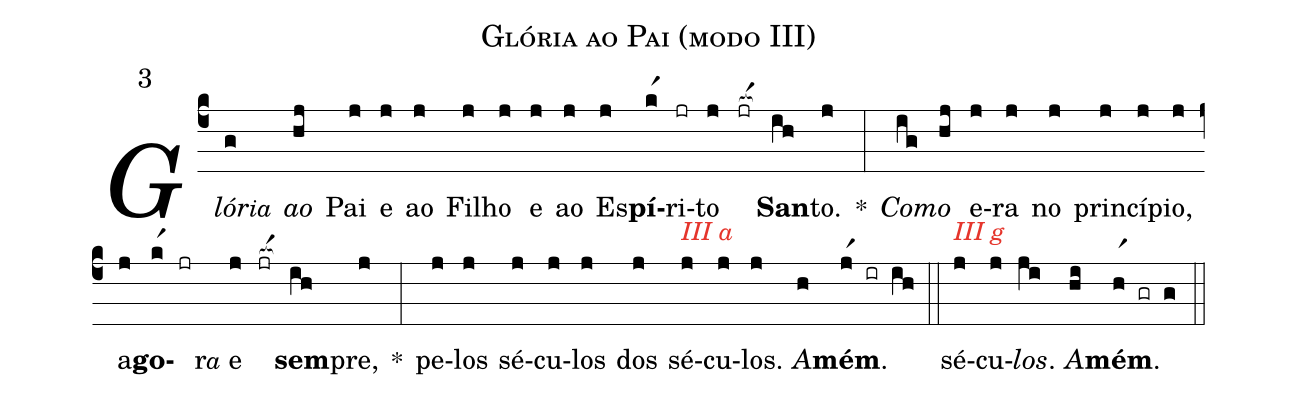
name: Glória ao Pai (modo III);
mode: 3;
%%
(c4)

<i>Glór</i><e>ia</e>(g) <i>ao</i>(hj) Pai(j) e(j) ao(j) Fi(j)lho(j) e(j) ao(j) Es(j)<b>pí</b>(kr1)ri(jr)to(j) <nlba>(jr[ocba:1{])<b>San</b></nlba>(ih[ocba:0}])to.(j) *(:) <i>Co</i>(ig)<i>mo</i>(hj) e(j)ra(j) no(j) prin(j)cí(j)pio,(j) a(j)<b>go</b>(kr1)(jr)r<e>a</e> e(j) <nlba>(jr[ocba:1{])<b>sem</b></nlba>(ih[ocba:0}])pre,(j) *(:) pe(j)los(j) sé(j)cu(j)los(j) dos(j)

sé<alt>\textcolor{gregoriocolor}{III a}</alt>(j)cu(j)los.(j) <i>A</i>(h)<b>mém</b>.(jr1 ir ih)

(::)

sé<alt>\textcolor{gregoriocolor}{III g}</alt>(j)cu(j)<i>los</i>.(ji) <i>A</i>(hi)<b>mém</b>.(hr1 gr g)

(::)
